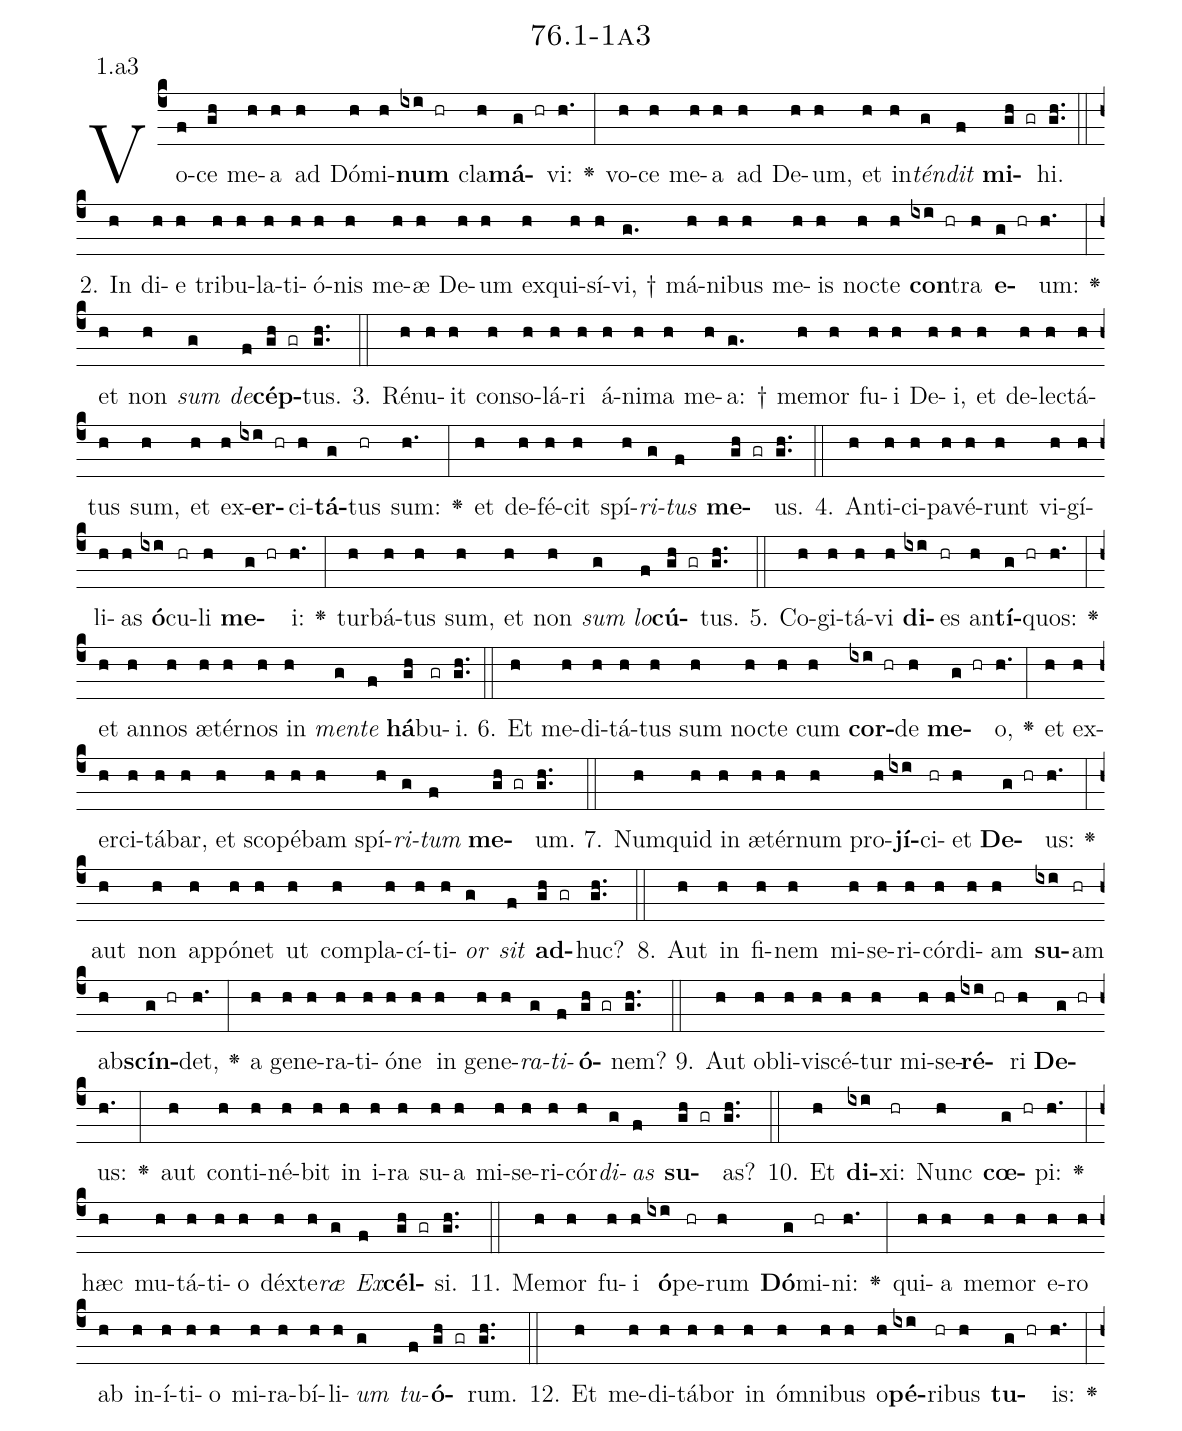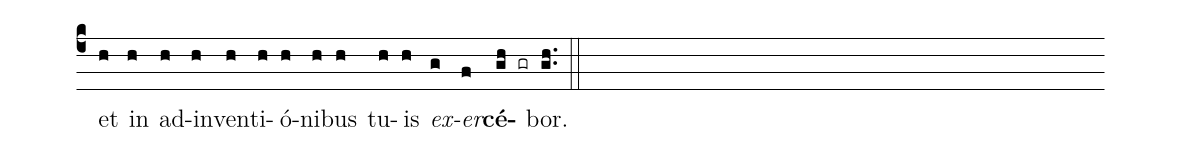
name: 76.1-1a3;
annotation: 1.a3;
%%
(c4)Vo(f)ce(gh) me(h)a(h) ad(h) Dó(h)mi(h)<b>num</b>(ixi hr) cla(h)<b>má</b>(g hr)vi:(h.) <v>\greheightstar</v>(:) vo(h)ce(h) me(h)a(h) ad(h) De(h)um,(h) et(h) in(h)<i>tén</i>(g)<i>dit</i>(f) <b>mi</b>(gh gr)hi.(gh..) (::)
2. In(h) di(h)e(h) tri(h)bu(h)la(h)ti(h)ó(h)nis(h) me(h)æ(h) De(h)um(h) ex(h)qui(h)sí(h)vi, †(g.) má(h)ni(h)bus(h) me(h)is(h) noc(h)te(h) <b>con</b>(ixi hr)tra(h) <b>e</b>(g hr)um:(h.) <v>\greheightstar</v>(:) et(h) non(h) <i>sum</i>(g) <i>de</i>(f)<b>cép</b>(gh gr)tus.(gh..) (::)
3. Ré(h)nu(h)it(h) con(h)so(h)lá(h)ri(h) á(h)ni(h)ma(h) me(h)a: †(g.) me(h)mor(h) fu(h)i(h) De(h)i,(h) et(h) de(h)lec(h)tá(h)tus(h) sum,(h) et(h) ex(h)<b>er</b>(ixi hr)ci(h)<b>tá</b>(g)tus(hr) sum:(h.) <v>\greheightstar</v>(:) et(h) de(h)fé(h)cit(h) spí(h)<i>ri</i>(g)<i>tus</i>(f) <b>me</b>(gh gr)us.(gh..) (::)
4. An(h)ti(h)ci(h)pa(h)vé(h)runt(h) vi(h)gí(h)li(h)as(h) <b>ó</b>(ixi)cu(hr)li(h) <b>me</b>(g hr)i:(h.) <v>\greheightstar</v>(:) tur(h)bá(h)tus(h) sum,(h) et(h) non(h) <i>sum</i>(g) <i>lo</i>(f)<b>cú</b>(gh gr)tus.(gh..) (::)
5. Co(h)gi(h)tá(h)vi(h) <b>di</b>(ixi)es(hr) an(h)<b>tí</b>(g hr)quos:(h.) <v>\greheightstar</v>(:) et(h) an(h)nos(h) æ(h)tér(h)nos(h) in(h) <i>men</i>(g)<i>te</i>(f) <b>há</b>(gh)bu(gr)i.(gh..) (::)
6. Et(h) me(h)di(h)tá(h)tus(h) sum(h) noc(h)te(h) cum(h) <b>cor</b>(ixi hr)de(h) <b>me</b>(g hr)o,(h.) <v>\greheightstar</v>(:) et(h) ex(h)er(h)ci(h)tá(h)bar,(h) et(h) sco(h)pé(h)bam(h) spí(h)<i>ri</i>(g)<i>tum</i>(f) <b>me</b>(gh gr)um.(gh..) (::)
7. Num(h)quid(h) in(h) æ(h)tér(h)num(h) pro(h)<b>jí</b>(ixi)ci(hr)et(h) <b>De</b>(g hr)us:(h.) <v>\greheightstar</v>(:) aut(h) non(h) ap(h)pó(h)net(h) ut(h) com(h)pla(h)cí(h)ti(h)<i>or</i>(g) <i>sit</i>(f) <b>ad</b>(gh gr)huc?(gh..) (::)
8. Aut(h) in(h) fi(h)nem(h) mi(h)se(h)ri(h)cór(h)di(h)am(h) <b>su</b>(ixi)am(hr) ab(h)<b>scín</b>(g hr)det,(h.) <v>\greheightstar</v>(:) a(h) ge(h)ne(h)ra(h)ti(h)ó(h)ne(h) in(h) ge(h)ne(h)<i>ra</i>(g)<i>ti</i>(f)<b>ó</b>(gh gr)nem?(gh..) (::)
9. Aut(h) ob(h)li(h)vi(h)scé(h)tur(h) mi(h)se(h)<b>ré</b>(ixi hr)ri(h) <b>De</b>(g hr)us:(h.) <v>\greheightstar</v>(:) aut(h) con(h)ti(h)né(h)bit(h) in(h) i(h)ra(h) su(h)a(h) mi(h)se(h)ri(h)cór(h)<i>di</i>(g)<i>as</i>(f) <b>su</b>(gh gr)as?(gh..) (::)
10. Et(h) <b>di</b>(ixi)xi:(hr) Nunc(h) <b>cœ</b>(g hr)pi:(h.) <v>\greheightstar</v>(:) hæc(h) mu(h)tá(h)ti(h)o(h) déx(h)te(h)<i>ræ</i>(g) <i>Ex</i>(f)<b>cél</b>(gh gr)si.(gh..) (::)
11. Me(h)mor(h) fu(h)i(h) <b>ó</b>(ixi)pe(hr)rum(h) <b>Dó</b>(g)mi(hr)ni:(h.) <v>\greheightstar</v>(:) qui(h)a(h) me(h)mor(h) e(h)ro(h) ab(h) in(h)í(h)ti(h)o(h) mi(h)ra(h)bí(h)li(h)<i>um</i>(g) <i>tu</i>(f)<b>ó</b>(gh gr)rum.(gh..) (::)
12. Et(h) me(h)di(h)tá(h)bor(h) in(h) óm(h)ni(h)bus(h) o(h)<b>pé</b>(ixi)ri(hr)bus(h) <b>tu</b>(g hr)is:(h.) <v>\greheightstar</v>(:) et(h) in(h) ad(h)in(h)ven(h)ti(h)ó(h)ni(h)bus(h) tu(h)is(h) <i>ex</i>(g)<i>er</i>(f)<b>cé</b>(gh gr)bor.(gh..) (::)
